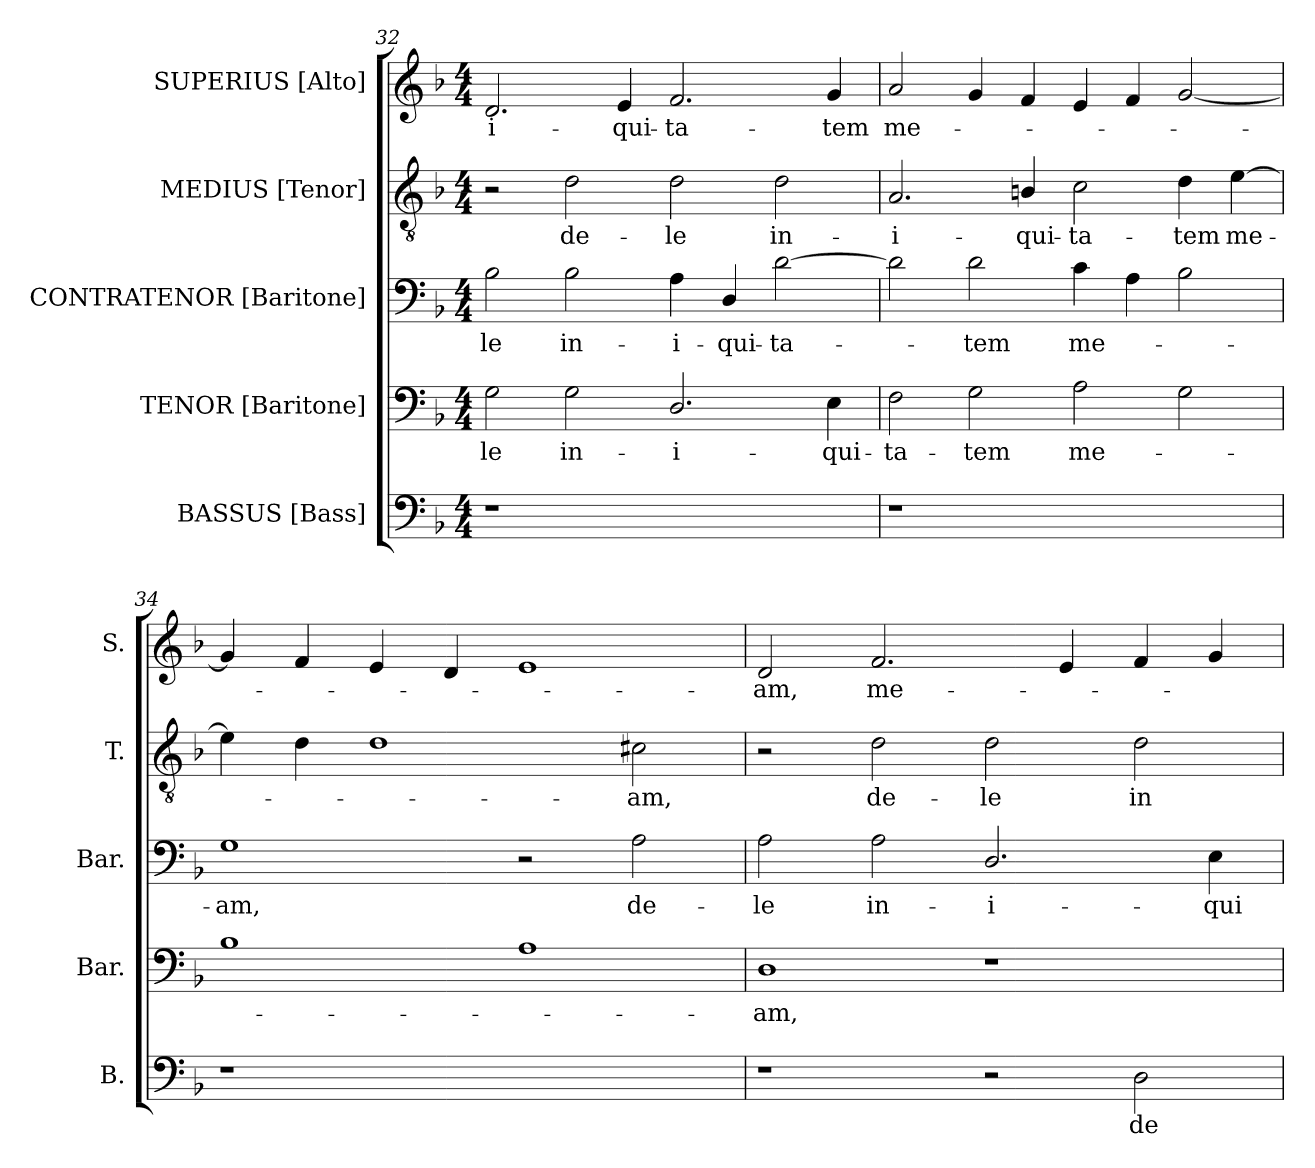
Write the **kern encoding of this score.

**kern	**text	**kern	**text	**kern	**text	**kern	**text	**kern	**text
*part5	*part5	*part4	*part4	*part3	*part3	*part2	*part2	*part1	*part1
*staff5	*staff5	*staff4	*staff4	*staff3	*staff3	*staff2	*staff2	*staff1	*staff1
*I"BASSUS [Bass]	*	*I"TENOR [Baritone]	*	*I"CONTRATENOR [Baritone]	*	*I"MEDIUS [Tenor]	*	*I"SUPERIUS [Alto]	*
*I'B.	*	*I'Bar.	*	*I'Bar.	*	*I'T.	*	*I'S.	*
*clefF4	*	*clefF4	*	*clefF4	*	*clefGv2	*	*clefG2	*
*	*	*	*	*	*	*ITrd7c12	*	*	*
*k[b-]	*	*k[b-]	*	*k[b-]	*	*k[b-]	*	*k[b-]	*
*F:	*	*F:	*	*F:	*	*F:	*	*F:	*
*M4/4	*	*M4/4	*	*M4/4	*	*M4/4	*	*M4/4	*
=32	=32	=32	=32	=32	=32	=32	=32	=32	=32
!LO:N:vis=1	!	!	!	!	!	!	!	!	!
!	!	!	!LO:LY:b:color=#000000	!	!	!	!	!	!
!	!	!	!	!	!LO:LY:b:color=#000000	!	!	!	!
!	!	!	!	!	!	!	!	!	!LO:LY:b:color=#000000
1r	.	2Gi\	-le	2B-i\	-le	2r	.	2.di/	-i-
!	!	!	!LO:LY:b:color=#000000	!	!	!	!	!	!
!	!	!	!	!	!LO:LY:b:color=#000000	!	!	!	!
!	!	!	!	!	!	!	!LO:LY:b:color=#000000	!	!
.	.	2Gi\	in-	2B-i\	in-	2Di\	de-	.	.
!	!	!	!	!	!	!	!	!	!LO:LY:b:color=#000000
.	.	.	.	.	.	.	.	4ei/	-qui-
!	!	!	!LO:LY:b:color=#000000	!	!	!	!	!	!
!	!	!	!	!	!LO:LY:b:color=#000000	!	!	!	!
!	!	!	!	!	!	!	!LO:LY:b:color=#000000	!	!
!	!	!	!	!	!	!	!	!	!LO:LY:b:color=#000000
1ryy	.	2.Di/	-i-	4Ai\	-i-	2Di\	-le	2.fi/	-ta-
!	!	!	!	!	!LO:LY:b:color=#000000	!	!	!	!
.	.	.	.	4Di/	-qui-	.	.	.	.
!	!	!	!	!	!LO:LY:b:color=#000000	!	!	!	!
!	!	!	!	!	!	!	!LO:LY:b:color=#000000	!	!
.	.	.	.	[2di\	-ta-	2Di\	in-	.	.
!	!	!	!LO:LY:b:color=#000000	!	!	!	!	!	!
!	!	!	!	!	!	!	!	!	!LO:LY:b:color=#000000
.	.	4Ei\	-qui-	.	.	.	.	4gi/	-tem
=33	=33	=33	=33	=33	=33	=33	=33	=33	=33
!LO:N:vis=1	!	!	!	!	!	!	!	!	!
!	!	!	!LO:LY:b:color=#000000	!	!	!	!	!	!
!	!	!	!	!	!	!	!LO:LY:b:color=#000000	!	!
!	!	!	!	!	!	!	!	!	!LO:LY:b:color=#000000
1r	.	2Fi\	-ta-	2di\]	.	2.AAi/	-i-	2ai/	me-
!	!	!	!LO:LY:b:color=#000000	!	!	!	!	!	!
!	!	!	!	!	!LO:LY:b:color=#000000	!	!	!	!
.	.	2Gi\	-tem	2di\	-tem	.	.	4gi/	.
!	!	!	!	!	!	!	!LO:LY:b:color=#000000	!	!
.	.	.	.	.	.	4BBni/	-qui-	4fi/	.
!	!	!	!LO:LY:b:color=#000000	!	!	!	!	!	!
!	!	!	!	!	!LO:LY:b:color=#000000	!	!	!	!
!	!	!	!	!	!	!	!LO:LY:b:color=#000000	!	!
1ryy	.	2Ai\	me-	4ci\	me-	2Ci\	-ta-	4ei/	.
.	.	.	.	4Ai\	.	.	.	4fi/	.
!	!	!	!	!	!	!	!LO:LY:b:color=#000000	!	!
.	.	2Gi\	.	2B-i\	.	4Di\	-tem	[2gi/	.
!	!	!	!	!	!	!	!LO:LY:b:color=#000000	!	!
.	.	.	.	.	.	[4Ei\	me-	.	.
=34	=34	=34	=34	=34	=34	=34	=34	=34	=34
!LO:N:vis=1	!	!	!	!	!	!	!	!	!
!	!	!	!	!	!LO:LY:b:color=#000000	!	!	!	!
1r	.	1B-i	.	1Gi	-am,	4Ei\]	.	4gi/]	.
.	.	.	.	.	.	4Di\	.	4fi/	.
.	.	.	.	.	.	1Di	.	4ei/	.
.	.	.	.	.	.	.	.	4di/	.
1ryy	.	1Ai	.	2r	.	.	.	1ei	.
!	!	!	!	!	!LO:LY:b:color=#000000	!	!	!	!
!	!	!	!	!	!	!	!LO:LY:b:color=#000000	!	!
.	.	.	.	2Ai\	de-	2C#Xi\	-am,	.	.
=35	=35	=35	=35	=35	=35	=35	=35	=35	=35
!	!	!	!LO:LY:b:color=#000000	!	!	!	!	!	!
!	!	!	!	!	!LO:LY:b:color=#000000	!	!	!	!
!	!	!	!	!	!	!	!	!	!LO:LY:b:color=#000000
1r	.	1Di	-am,	2Ai\	-le	2r	.	2di/	-am,
!	!	!	!	!	!LO:LY:b:color=#000000	!	!	!	!
!	!	!	!	!	!	!	!LO:LY:b:color=#000000	!	!
!	!	!	!	!	!	!	!	!	!LO:LY:b:color=#000000
.	.	.	.	2Ai\	in-	2Di\	de-	2.fi/	me-
!	!	!	!	!	!LO:LY:b:color=#000000	!	!	!	!
!	!	!	!	!	!	!	!LO:LY:b:color=#000000	!	!
2r	.	1r	.	2.Di/	-i-	2Di\	-le	.	.
.	.	.	.	.	.	.	.	4ei/	.
!	!LO:LY:b:color=#000000	!	!	!	!	!	!	!	!
!	!	!	!	!	!	!	!LO:LY:b:color=#000000	!	!
2Di\	de-	.	.	.	.	2Di\	in-	4fi/	.
!	!	!	!	!	!LO:LY:b:color=#000000	!	!	!	!
.	.	.	.	4Ei\	-qui-	.	.	4gi/	.
=	=	=	=	=	=	=	=	=	=
*-	*-	*-	*-	*-	*-	*-	*-	*-	*-
